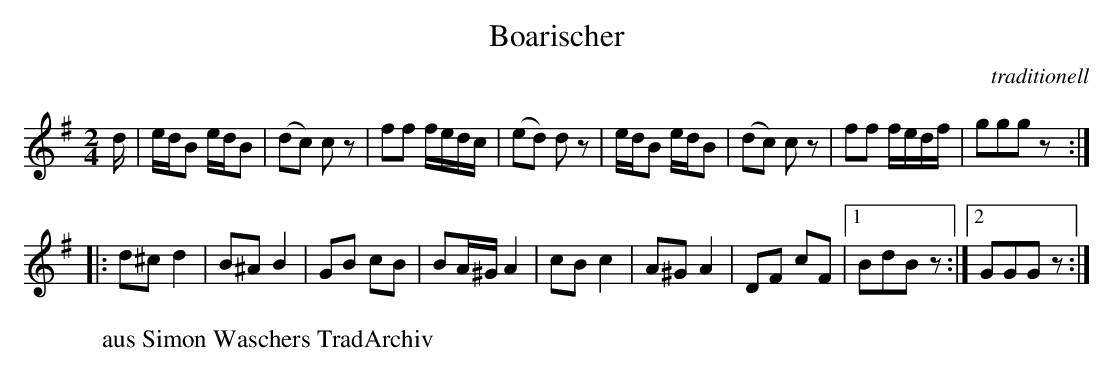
X:1
T:Boarischer
C:traditionell
M:2/4
L:1/16
K:G
d |\
edB2 edB2 | (d2c2) c2z2 | f2f2 fedc | (e2d2) d2z2 |\
edB2 edB2 | (d2c2) c2z2 | f2f2 fedf | g2g2g2z2 :|
|:\
d2^c2 d4 | B2^A2 B4 | G2B2 c2B2 | B2A^G A4 |\
c2B2 c4 | A2^G2 A4 | D2F2 c2F2 |1 B2d2B2z2 :|\
                               [2 G2G2G2z2 :|
W:aus Simon Waschers TradArchiv
